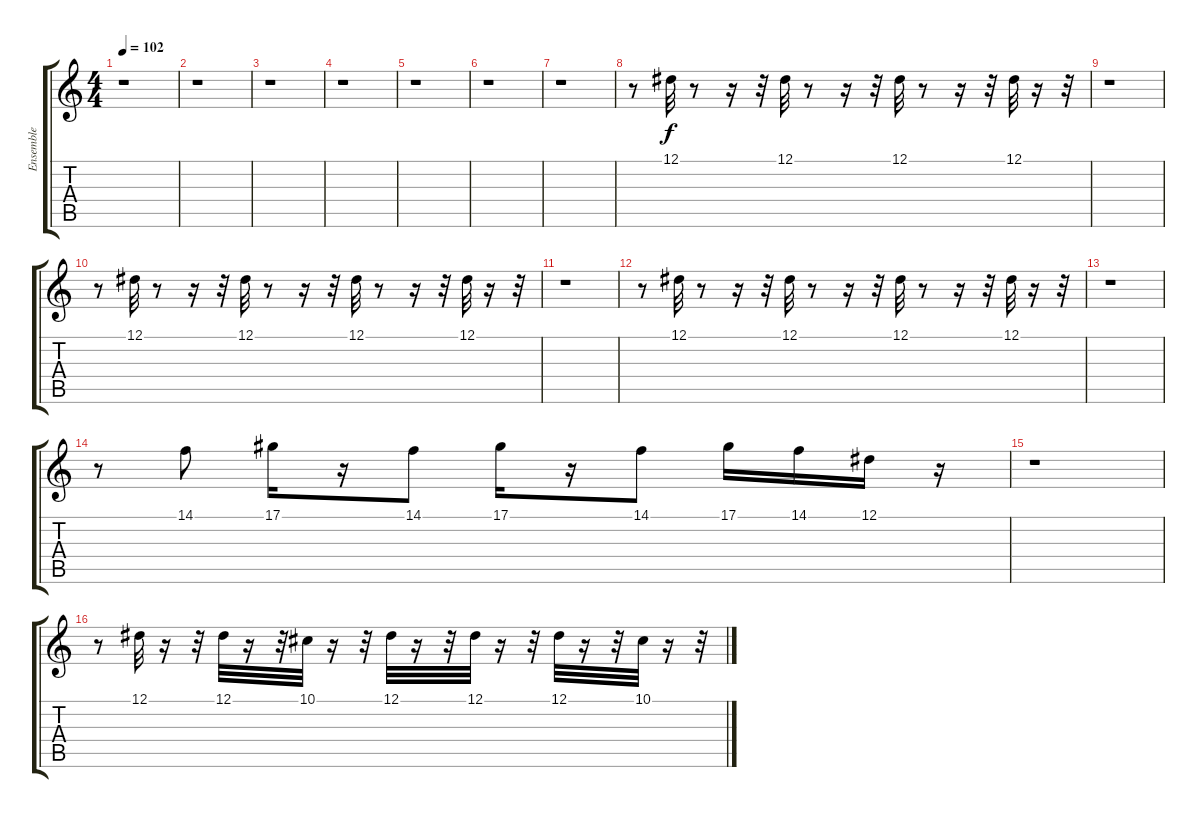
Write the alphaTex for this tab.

\track ("Ensemble" "Ensemble") {instrument violin}
\staff {score tabs}
\tuning (Eb4 Bb3 Gb3 Db3 Ab2 Eb2) {hide}
\ts (4 4)
\tempo 102
\clef g2
\ks c
r.1{dy f} |
r.1 |
r.1 |
r.1 |
r.1 |
r.1 |
r.1 |
r.8{volume 12 balance 10 instrument harmonica} 12.1.32 r.8 r.16 r.32 12.1.32 r.8 r.16 r.32 12.1.32 r.8 r.16 r.32 12.1.32 r.16 r.32 |
r.1 |
r.8 12.1.32 r.8 r.16 r.32 12.1.32 r.8 r.16 r.32 12.1.32 r.8 r.16 r.32 12.1.32 r.16 r.32 |
r.1 |
r.8 12.1.32 r.8 r.16 r.32 12.1.32 r.8 r.16 r.32 12.1.32 r.8 r.16 r.32 12.1.32 r.16 r.32 |
r.1 |
r.8{volume 11 balance 8} 14.1.8 17.1.16 r.16 14.1.8 17.1.16 r.16 14.1.8 17.1.16 14.1.16 12.1.16 r.16 |
r.1 |
r.8 12.1.32 r.16 r.32 12.1.32 r.16 r.32 10.1.32 r.16 r.32 12.1.32 r.16 r.32 12.1.32 r.16 r.32 12.1.32 r.16 r.32 10.1.32 r.16 r.32
